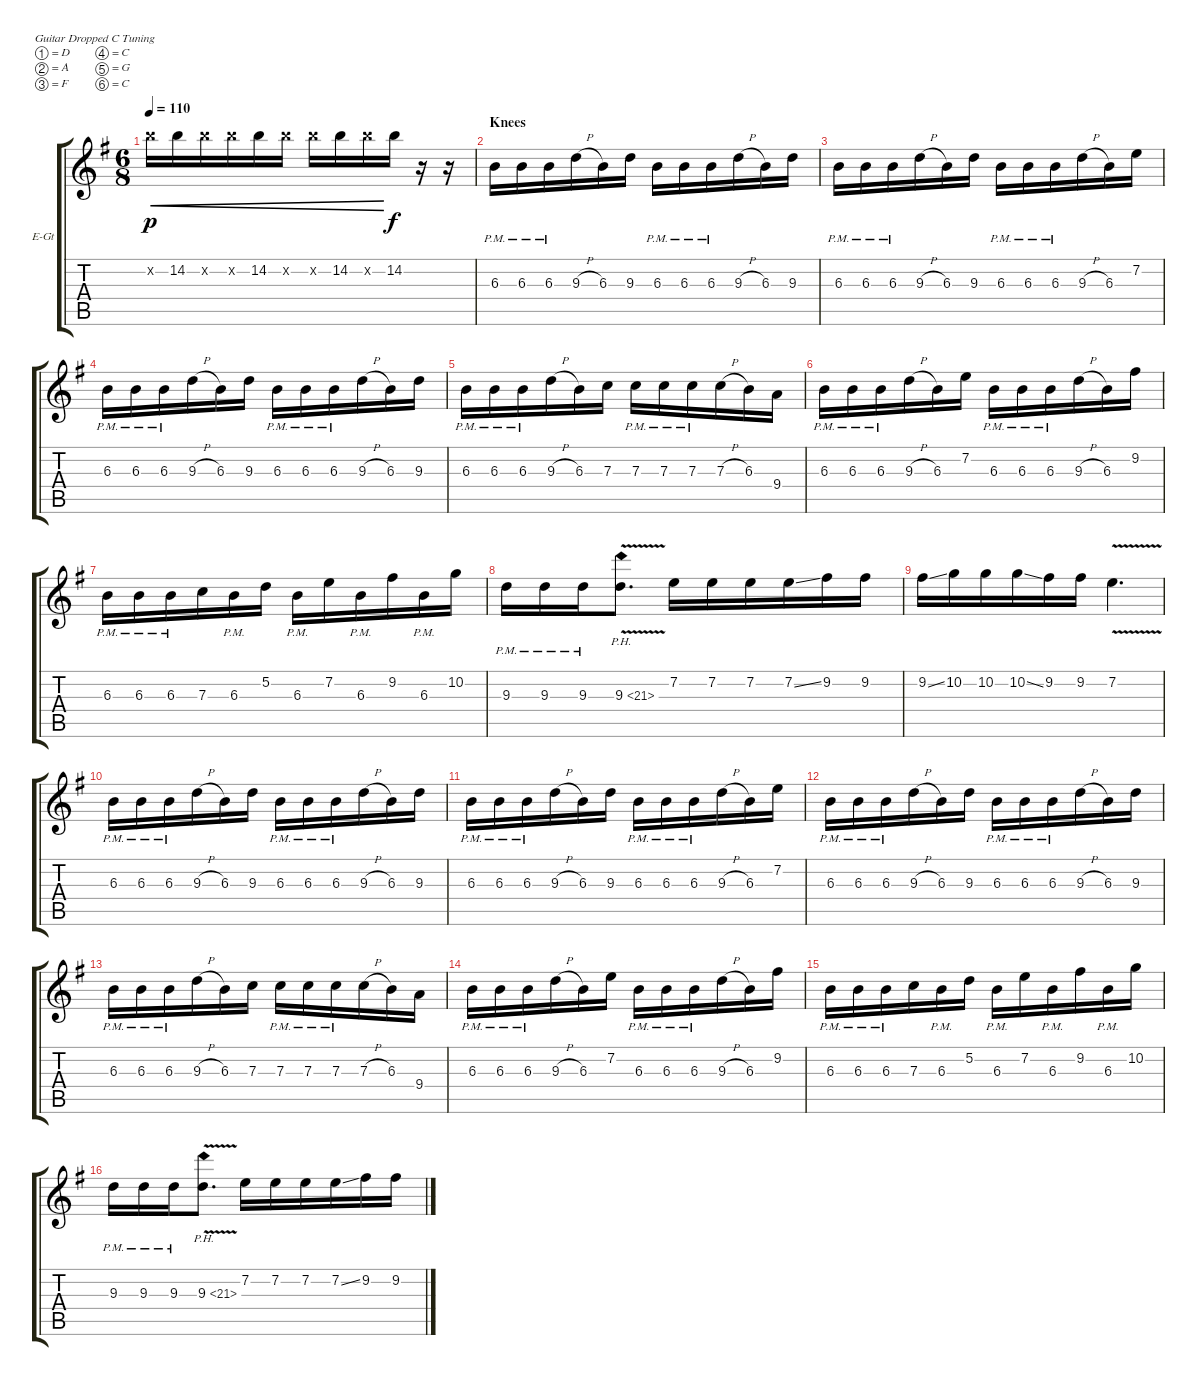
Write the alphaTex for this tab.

\bracketExtendMode groupsimilarinstruments
\firstSystemTrackNameOrientation horizontal
\otherSystemsTrackNameOrientation horizontal
\track ("Lead Overdub" "E-Gt") {instrument distortionguitar}
\staff {score tabs}
\tuning (D4 A3 F3 C3 G2 C2)
\ts (6 8)
\tempo 110
\clef g2
\ks eminor
14.2{x}.16{cre dy p} 14.2.16{cre} 14.2{x}.16{cre} 14.2{x}.16{cre} 14.2.16{cre} 14.2{x}.16{cre} 14.2{x}.16{cre} 14.2.16{cre} 14.2{x}.16{cre} 14.2.16{dy f} r.16 r.16 |
\section ("" "Knees")
6.3{pm}.16 6.3{pm}.16 6.3{pm}.16 9.3{h}.16 6.3.16 9.3.16 6.3{pm}.16 6.3{pm}.16 6.3{pm}.16 9.3{h}.16 6.3.16 9.3.16 |
6.3{pm}.16 6.3{pm}.16 6.3{pm}.16 9.3{h}.16 6.3.16 9.3.16 6.3{pm}.16 6.3{pm}.16 6.3{pm}.16 9.3{h}.16 6.3.16 7.2.16 |
6.3{pm}.16 6.3{pm}.16 6.3{pm}.16 9.3{h}.16 6.3.16 9.3.16 6.3{pm}.16 6.3{pm}.16 6.3{pm}.16 9.3{h}.16 6.3.16 9.3.16 |
6.3{pm}.16 6.3{pm}.16 6.3{pm}.16 9.3{h}.16 6.3.16 7.3.16 7.3{pm}.16 7.3{pm}.16 7.3{pm}.16 7.3{h}.16 6.3.16 9.4.16 |
6.3{pm}.16 6.3{pm}.16 6.3{pm}.16 9.3{h}.16 6.3.16 7.2.16 6.3{pm}.16 6.3{pm}.16 6.3{pm}.16 9.3{h}.16 6.3.16 9.2.16 |
6.3{pm}.16 6.3{pm}.16 6.3{pm}.16 7.3.16 6.3{pm}.16 5.2.16 6.3{pm}.16 7.2.16 6.3{pm}.16 9.2.16 6.3{pm}.16 10.2.16 |
9.3{pm}.16 9.3{pm}.16 9.3{pm}.16 9.3{ph 12 v}.8{d} 7.2.16 7.2.16 7.2.16 7.2{ss}.16 9.2.16 9.2.16 |
9.2{ss}.16 10.2.16 10.2.16 10.2{ss}.16 9.2.16 9.2.16 7.2{v}.4{d} |
6.3{pm}.16 6.3{pm}.16 6.3{pm}.16 9.3{h}.16 6.3.16 9.3.16 6.3{pm}.16 6.3{pm}.16 6.3{pm}.16 9.3{h}.16 6.3.16 9.3.16 |
6.3{pm}.16 6.3{pm}.16 6.3{pm}.16 9.3{h}.16 6.3.16 9.3.16 6.3{pm}.16 6.3{pm}.16 6.3{pm}.16 9.3{h}.16 6.3.16 7.2.16 |
6.3{pm}.16 6.3{pm}.16 6.3{pm}.16 9.3{h}.16 6.3.16 9.3.16 6.3{pm}.16 6.3{pm}.16 6.3{pm}.16 9.3{h}.16 6.3.16 9.3.16 |
6.3{pm}.16 6.3{pm}.16 6.3{pm}.16 9.3{h}.16 6.3.16 7.3.16 7.3{pm}.16 7.3{pm}.16 7.3{pm}.16 7.3{h}.16 6.3.16 9.4.16 |
6.3{pm}.16 6.3{pm}.16 6.3{pm}.16 9.3{h}.16 6.3.16 7.2.16 6.3{pm}.16 6.3{pm}.16 6.3{pm}.16 9.3{h}.16 6.3.16 9.2.16 |
6.3{pm}.16 6.3{pm}.16 6.3{pm}.16 7.3.16 6.3{pm}.16 5.2.16 6.3{pm}.16 7.2.16 6.3{pm}.16 9.2.16 6.3{pm}.16 10.2.16 |
9.3{pm}.16 9.3{pm}.16 9.3{pm}.16 9.3{ph 12 v}.8{d} 7.2.16 7.2.16 7.2.16 7.2{ss}.16 9.2.16 9.2.16
